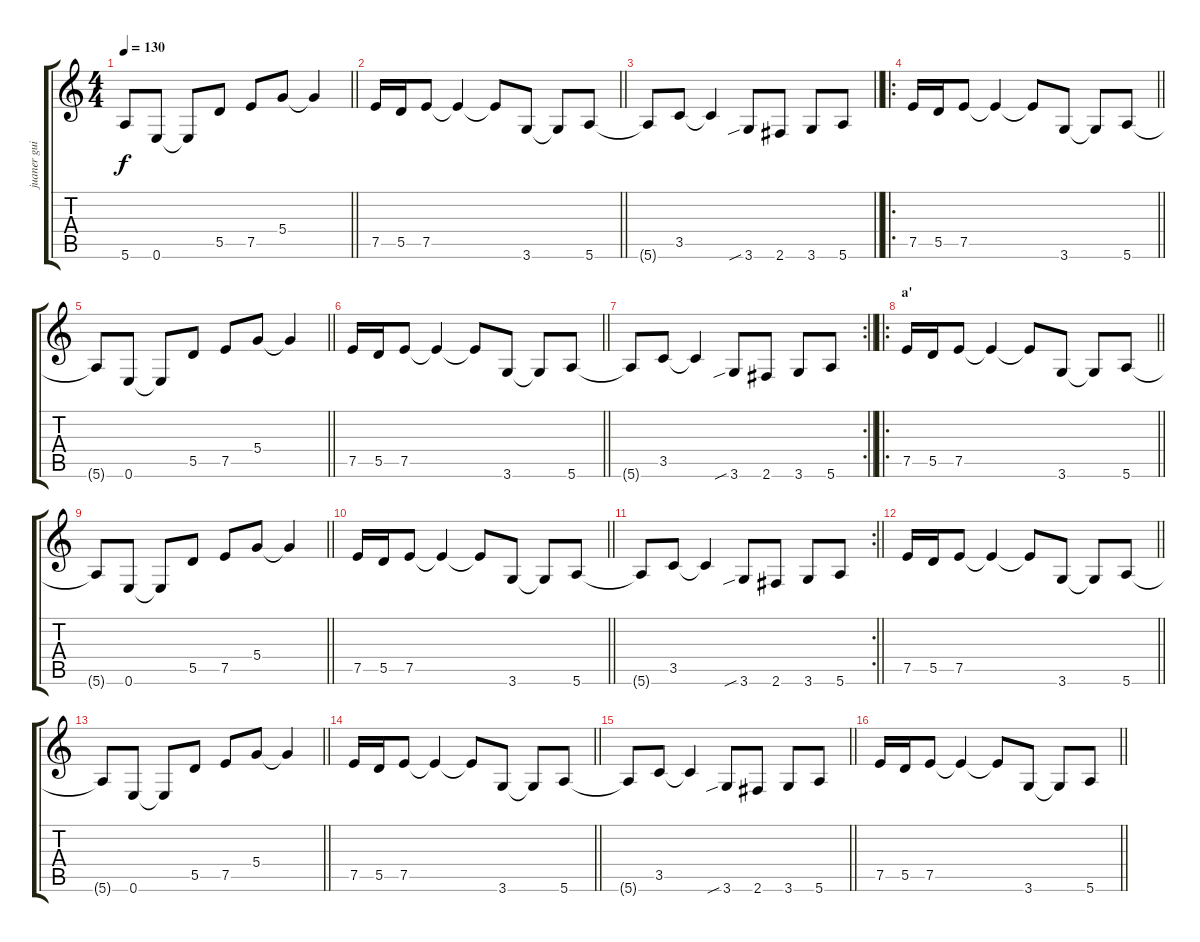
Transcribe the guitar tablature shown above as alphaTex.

\track ("juaner guitar 1" "juaner gui") {instrument distortionguitar}
\staff {score tabs}
\tuning (E4 B3 G3 D3 A2 E2) {hide}
\ts (4 4)
\tempo 130
\clef g2
\barLineRight lightlight
\ks c
5.6{t}.8{dy f} 0.6.8 0.6{t}.8 5.5.8 7.5.8 5.4.8 5.4{t}.4 |
\barLineRight lightlight
7.5.16 5.5.16 7.5.8 7.5{t}.4 7.5{t}.8 3.6.8 3.6{t}.8 5.6.8 |
\barLineRight lightlight
5.6{t}.8 3.5.8 3.5{t}.4 3.6{sib}.8 2.6.8 3.6.8 5.6.8 |
\ro
\barLineRight lightlight
7.5.16 5.5.16 7.5.8 7.5{t}.4 7.5{t}.8 3.6.8 3.6{t}.8 5.6.8 |
\barLineRight lightlight
5.6{t}.8 0.6.8 0.6{t}.8 5.5.8 7.5.8 5.4.8 5.4{t}.4 |
\barLineRight lightlight
7.5.16 5.5.16 7.5.8 7.5{t}.4 7.5{t}.8 3.6.8 3.6{t}.8 5.6.8 |
\rc 2
\barLineRight lightlight
5.6{t}.8 3.5.8 3.5{t}.4 3.6{sib}.8 2.6.8 3.6.8 5.6.8 |
\ro
\section ("" "a'")
\barLineRight lightlight
7.5.16 5.5.16 7.5.8 7.5{t}.4 7.5{t}.8 3.6.8 3.6{t}.8 5.6.8 |
\barLineRight lightlight
5.6{t}.8 0.6.8 0.6{t}.8 5.5.8 7.5.8 5.4.8 5.4{t}.4 |
\barLineRight lightlight
7.5.16 5.5.16 7.5.8 7.5{t}.4 7.5{t}.8 3.6.8 3.6{t}.8 5.6.8 |
\rc 2
\barLineRight lightlight
5.6{t}.8 3.5.8 3.5{t}.4 3.6{sib}.8 2.6.8 3.6.8 5.6.8 |
\barLineRight lightlight
7.5.16 5.5.16 7.5.8 7.5{t}.4 7.5{t}.8 3.6.8 3.6{t}.8 5.6.8 |
\barLineRight lightlight
5.6{t}.8 0.6.8 0.6{t}.8 5.5.8 7.5.8 5.4.8 5.4{t}.4 |
\barLineRight lightlight
7.5.16 5.5.16 7.5.8 7.5{t}.4 7.5{t}.8 3.6.8 3.6{t}.8 5.6.8 |
\barLineRight lightlight
5.6{t}.8 3.5.8 3.5{t}.4 3.6{sib}.8 2.6.8 3.6.8 5.6.8 |
\barLineRight lightlight
7.5.16 5.5.16 7.5.8 7.5{t}.4 7.5{t}.8 3.6.8 3.6{t}.8 5.6.8
